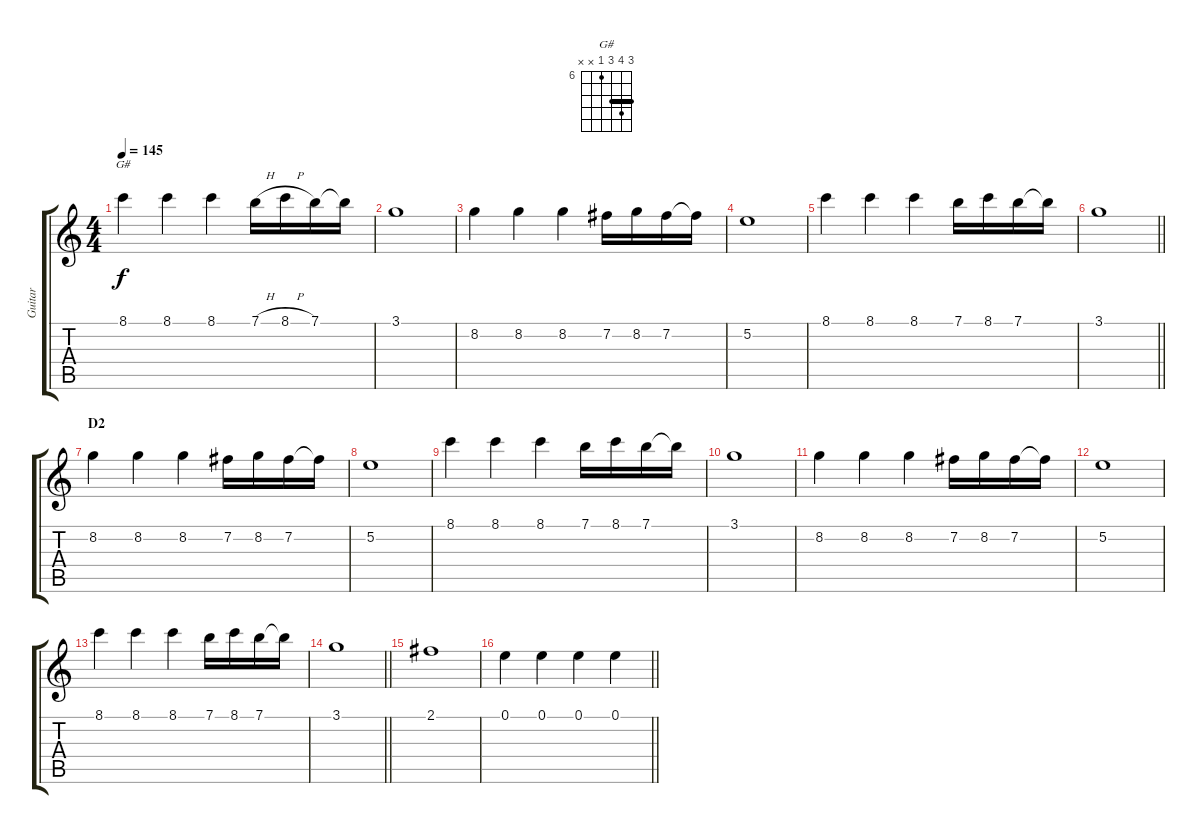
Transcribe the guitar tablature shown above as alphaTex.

\track ("Guitar" "Guitar") {instrument acousticguitarsteel}
\staff {score tabs}
\tuning (E4 B3 G3 D3 A2 E2) {hide}
\chord ("G#" 8 9 8 6 x x) {firstfret 6 barre 8}
\ts (4 4)
\tempo 145
\clef g2
\ks c
8.1.4{ch "G#" dy f beam merge} 8.1.4 8.1.4 7.1{h}.16 8.1{h}.16{beam merge} 7.1.16{beam merge} 7.1{t}.16 |
3.1.1 |
8.2.4{beam merge} 8.2.4 8.2.4 7.2.16 8.2.16{beam merge} 7.2.16{beam merge} 7.2{t}.16 |
5.2.1 |
8.1.4{beam merge} 8.1.4 8.1.4 7.1.16 8.1.16{beam merge} 7.1.16{beam merge} 7.1{t}.16 |
\barLineRight lightlight
3.1.1 |
\section ("" "D2")
8.2.4{beam merge} 8.2.4 8.2.4 7.2.16 8.2.16{beam merge} 7.2.16{beam merge} 7.2{t}.16 |
5.2.1 |
8.1.4{beam merge} 8.1.4 8.1.4 7.1.16 8.1.16{beam merge} 7.1.16{beam merge} 7.1{t}.16 |
3.1.1 |
8.2.4{beam merge} 8.2.4 8.2.4 7.2.16 8.2.16{beam merge} 7.2.16{beam merge} 7.2{t}.16 |
5.2.1 |
8.1.4{beam merge} 8.1.4 8.1.4 7.1.16 8.1.16{beam merge} 7.1.16{beam merge} 7.1{t}.16 |
\barLineRight lightlight
3.1.1 |
2.1.1 |
\barLineRight lightlight
0.1.4 0.1.4 0.1.4{beam merge} 0.1.4
